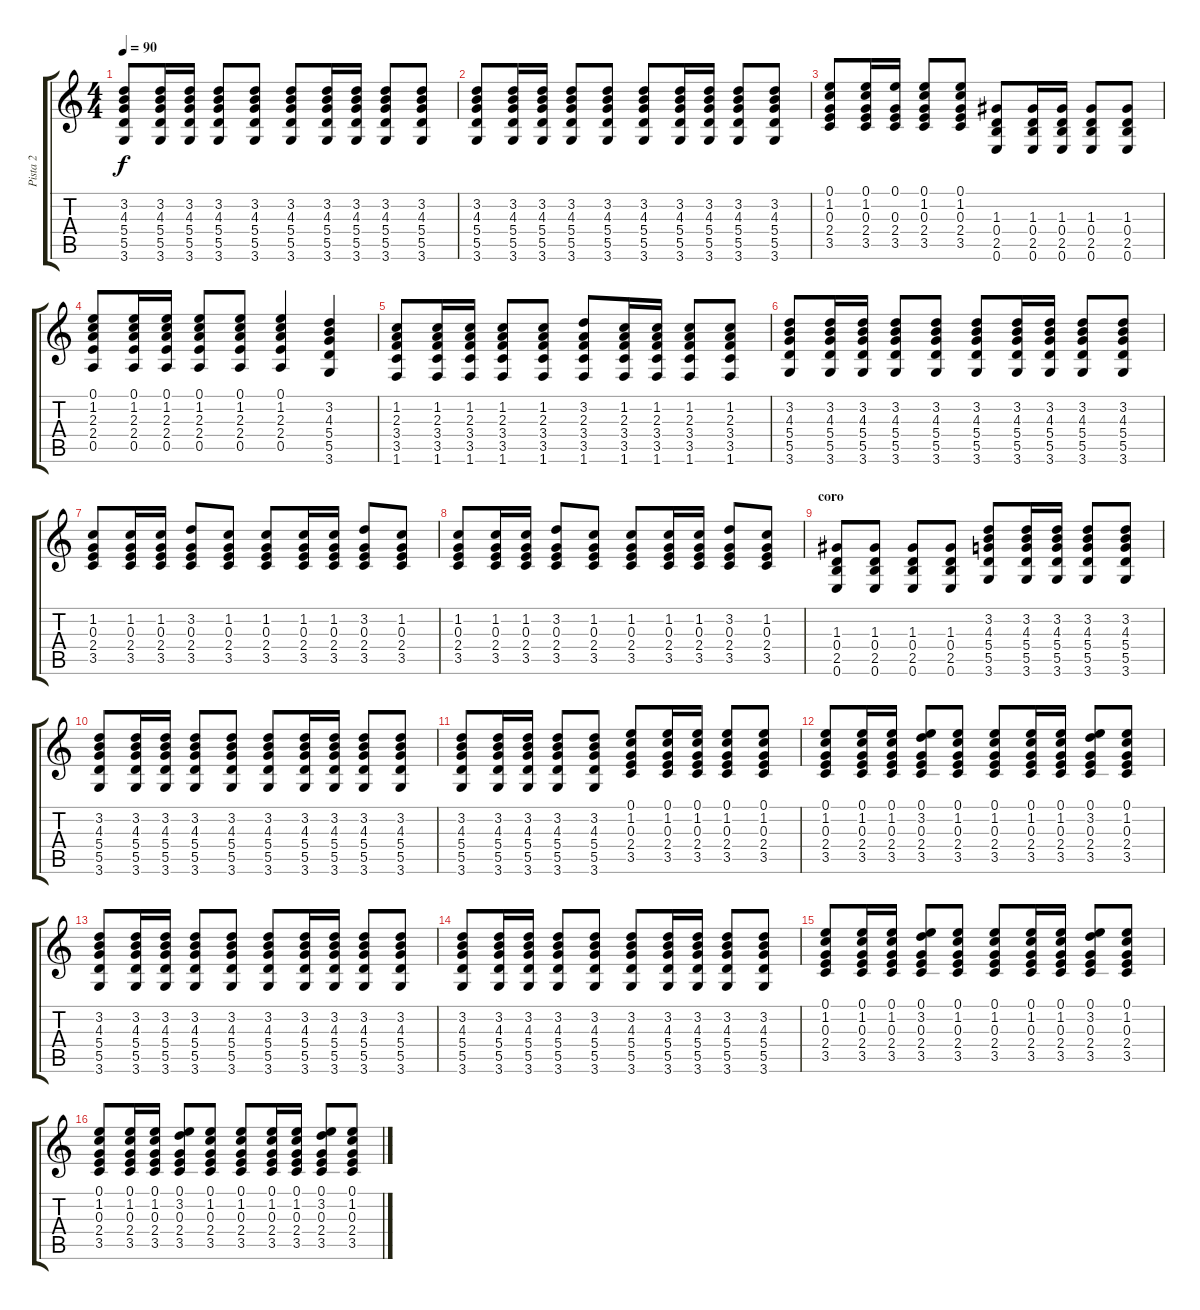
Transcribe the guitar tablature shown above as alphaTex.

\track ("Pista 2" "Pista 2") {instrument acousticguitarnylon}
\staff {score tabs}
\tuning (E4 B3 G3 D3 A2 E2) {hide}
\ts (4 4)
\tempo 90
\clef g2
\ks c
(3.2 4.3 5.4 5.5 3.6).8{dy f} (3.2 4.3 5.4 5.5 3.6).16 (3.2 4.3 5.4 5.5 3.6).16 (3.2 4.3 5.4 5.5 3.6).8 (3.2 4.3 5.4 5.5 3.6).8 (3.2 4.3 5.4 5.5 3.6).8 (3.2 4.3 5.4 5.5 3.6).16 (3.2 4.3 5.4 5.5 3.6).16 (3.2 4.3 5.4 5.5 3.6).8 (3.2 4.3 5.4 5.5 3.6).8 |
(3.2 4.3 5.4 5.5 3.6).8 (3.2 4.3 5.4 5.5 3.6).16 (3.2 4.3 5.4 5.5 3.6).16 (3.2 4.3 5.4 5.5 3.6).8 (3.2 4.3 5.4 5.5 3.6).8 (3.2 4.3 5.4 5.5 3.6).8 (3.2 4.3 5.4 5.5 3.6).16 (3.2 4.3 5.4 5.5 3.6).16 (3.2 4.3 5.4 5.5 3.6).8 (3.2 4.3 5.4 5.5 3.6).8 |
(0.1 1.2 0.3 2.4 3.5).8 (0.1 1.2 0.3 2.4 3.5).16 (0.1 0.3 2.4 3.5).16 (0.1 1.2 0.3 2.4 3.5).8 (0.1 1.2 0.3 2.4 3.5).8 (1.3 0.4 2.5 0.6).8 (1.3 0.4 2.5 0.6).16 (1.3 0.4 2.5 0.6).16 (1.3 0.4 2.5 0.6).8 (1.3 0.4 2.5 0.6).8 |
(0.1 1.2 2.3 2.4 0.5).8 (0.1 1.2 2.3 2.4 0.5).16 (0.1 1.2 2.3 2.4 0.5).16 (0.1 1.2 2.3 2.4 0.5).8 (0.1 1.2 2.3 2.4 0.5).8 (0.1 1.2 2.3 2.4 0.5).4 (3.2 4.3 5.4 5.5 3.6).4 |
(1.2 2.3 3.4 3.5 1.6).8 (1.2 2.3 3.4 3.5 1.6).16 (1.2 2.3 3.4 3.5 1.6).16 (1.2 2.3 3.4 3.5 1.6).8 (1.2 2.3 3.4 3.5 1.6).8 (3.2 2.3 3.4 3.5 1.6).8 (1.2 2.3 3.4 3.5 1.6).16 (1.2 2.3 3.4 3.5 1.6).16 (1.2 2.3 3.4 3.5 1.6).8 (1.2 2.3 3.4 3.5 1.6).8 |
(3.2 4.3 5.4 5.5 3.6).8 (3.2 4.3 5.4 5.5 3.6).16 (3.2 4.3 5.4 5.5 3.6).16 (3.2 4.3 5.4 5.5 3.6).8 (3.2 4.3 5.4 5.5 3.6).8 (3.2 4.3 5.4 5.5 3.6).8 (3.2 4.3 5.4 5.5 3.6).16 (3.2 4.3 5.4 5.5 3.6).16 (3.2 4.3 5.4 5.5 3.6).8 (3.2 4.3 5.4 5.5 3.6).8 |
(1.2 0.3 2.4 3.5).8 (1.2 0.3 2.4 3.5).16 (1.2 0.3 2.4 3.5).16 (3.2 0.3 2.4 3.5).8 (1.2 0.3 2.4 3.5).8 (1.2 0.3 2.4 3.5).8 (1.2 0.3 2.4 3.5).16 (1.2 0.3 2.4 3.5).16 (3.2 0.3 2.4 3.5).8 (1.2 0.3 2.4 3.5).8 |
(1.2 0.3 2.4 3.5).8 (1.2 0.3 2.4 3.5).16 (1.2 0.3 2.4 3.5).16 (3.2 0.3 2.4 3.5).8 (1.2 0.3 2.4 3.5).8 (1.2 0.3 2.4 3.5).8 (1.2 0.3 2.4 3.5).16 (1.2 0.3 2.4 3.5).16 (3.2 0.3 2.4 3.5).8 (1.2 0.3 2.4 3.5).8 |
\section ("" "coro")
(1.3 0.4 2.5 0.6).8 (1.3 0.4 2.5 0.6).8 (1.3 0.4 2.5 0.6).8 (1.3 0.4 2.5 0.6).8 (3.2 4.3 5.4 5.5 3.6).8 (3.2 4.3 5.4 5.5 3.6).16 (3.2 4.3 5.4 5.5 3.6).16 (3.2 4.3 5.4 5.5 3.6).8 (3.2 4.3 5.4 5.5 3.6).8 |
(3.2 4.3 5.4 5.5 3.6).8 (3.2 4.3 5.4 5.5 3.6).16 (3.2 4.3 5.4 5.5 3.6).16 (3.2 4.3 5.4 5.5 3.6).8 (3.2 4.3 5.4 5.5 3.6).8 (3.2 4.3 5.4 5.5 3.6).8 (3.2 4.3 5.4 5.5 3.6).16 (3.2 4.3 5.4 5.5 3.6).16 (3.2 4.3 5.4 5.5 3.6).8 (3.2 4.3 5.4 5.5 3.6).8 |
(3.2 4.3 5.4 5.5 3.6).8 (3.2 4.3 5.4 5.5 3.6).16 (3.2 4.3 5.4 5.5 3.6).16 (3.2 4.3 5.4 5.5 3.6).8 (3.2 4.3 5.4 5.5 3.6).8 (0.1 1.2 0.3 2.4 3.5).8 (0.1 1.2 0.3 2.4 3.5).16 (0.1 1.2 0.3 2.4 3.5).16 (0.1 1.2 0.3 2.4 3.5).8 (0.1 1.2 0.3 2.4 3.5).8 |
(0.1 1.2 0.3 2.4 3.5).8 (0.1 1.2 0.3 2.4 3.5).16 (0.1 1.2 0.3 2.4 3.5).16 (0.1 3.2 0.3 2.4 3.5).8 (0.1 1.2 0.3 2.4 3.5).8 (0.1 1.2 0.3 2.4 3.5).8 (0.1 1.2 0.3 2.4 3.5).16 (0.1 1.2 0.3 2.4 3.5).16 (0.1 3.2 0.3 2.4 3.5).8 (0.1 1.2 0.3 2.4 3.5).8 |
(3.2 4.3 5.4 5.5 3.6).8 (3.2 4.3 5.4 5.5 3.6).16 (3.2 4.3 5.4 5.5 3.6).16 (3.2 4.3 5.4 5.5 3.6).8 (3.2 4.3 5.4 5.5 3.6).8 (3.2 4.3 5.4 5.5 3.6).8 (3.2 4.3 5.4 5.5 3.6).16 (3.2 4.3 5.4 5.5 3.6).16 (3.2 4.3 5.4 5.5 3.6).8 (3.2 4.3 5.4 5.5 3.6).8 |
(3.2 4.3 5.4 5.5 3.6).8 (3.2 4.3 5.4 5.5 3.6).16 (3.2 4.3 5.4 5.5 3.6).16 (3.2 4.3 5.4 5.5 3.6).8 (3.2 4.3 5.4 5.5 3.6).8 (3.2 4.3 5.4 5.5 3.6).8 (3.2 4.3 5.4 5.5 3.6).16 (3.2 4.3 5.4 5.5 3.6).16 (3.2 4.3 5.4 5.5 3.6).8 (3.2 4.3 5.4 5.5 3.6).8 |
(0.1 1.2 0.3 2.4 3.5).8 (0.1 1.2 0.3 2.4 3.5).16 (0.1 1.2 0.3 2.4 3.5).16 (0.1 3.2 0.3 2.4 3.5).8 (0.1 1.2 0.3 2.4 3.5).8 (0.1 1.2 0.3 2.4 3.5).8 (0.1 1.2 0.3 2.4 3.5).16 (0.1 1.2 0.3 2.4 3.5).16 (0.1 3.2 0.3 2.4 3.5).8 (0.1 1.2 0.3 2.4 3.5).8 |
(0.1 1.2 0.3 2.4 3.5).8 (0.1 1.2 0.3 2.4 3.5).16 (0.1 1.2 0.3 2.4 3.5).16 (0.1 3.2 0.3 2.4 3.5).8 (0.1 1.2 0.3 2.4 3.5).8 (0.1 1.2 0.3 2.4 3.5).8 (0.1 1.2 0.3 2.4 3.5).16 (0.1 1.2 0.3 2.4 3.5).16 (0.1 3.2 0.3 2.4 3.5).8 (0.1 1.2 0.3 2.4 3.5).8
